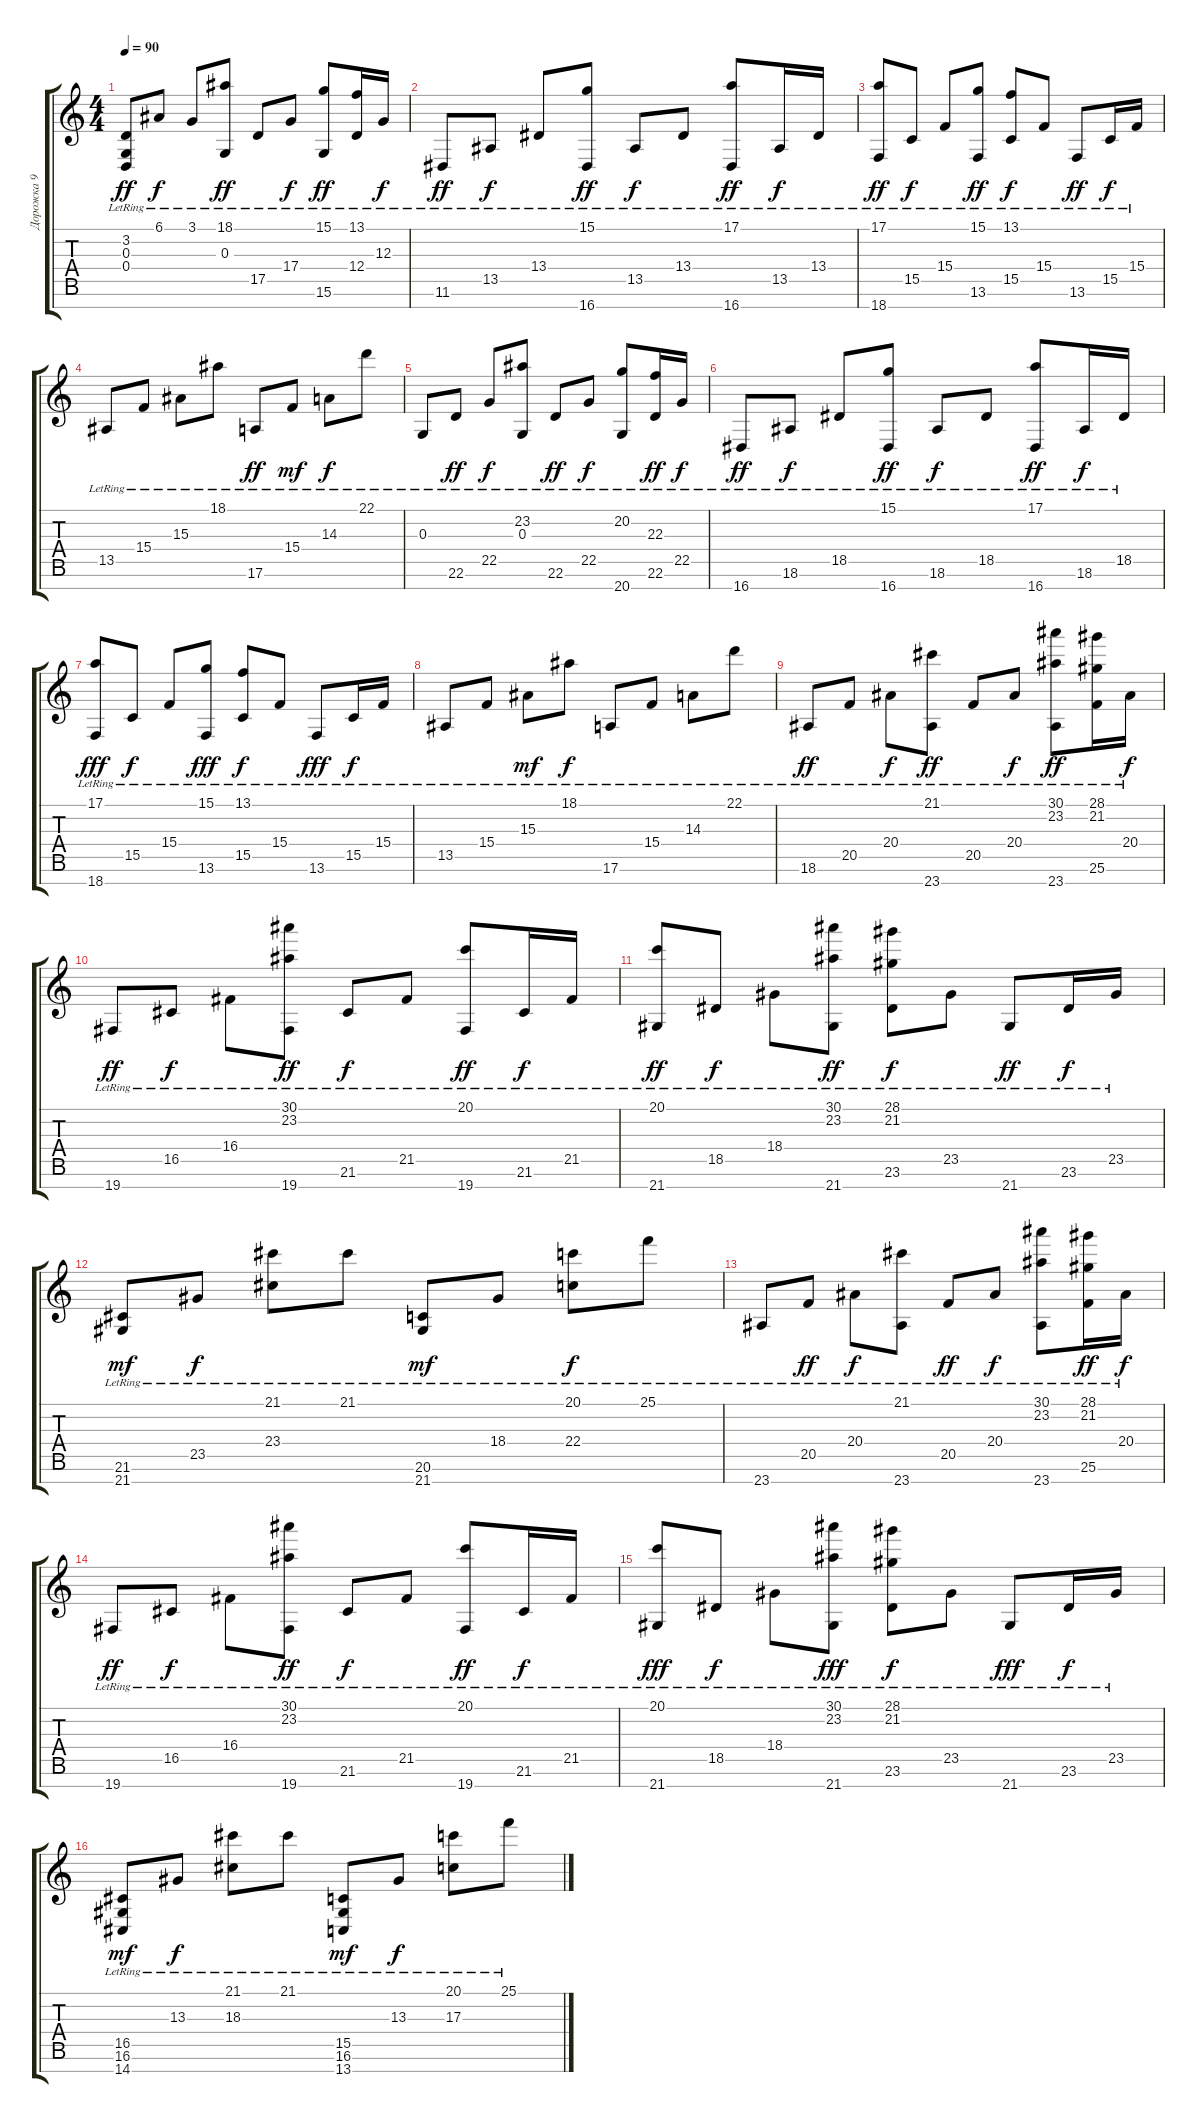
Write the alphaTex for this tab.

\track ("Дорожка 9" "Дорожка 9") {instrument brightacousticpiano}
\staff {score tabs}
\tuning (E4 B3 G3 D3 A2 E2 B1) {hide}
\ts (4 4)
\tempo 90
\clef g2
\ks c
(3.2{lr} 0.3{lr} 0.4{lr}).8{dy ff} 6.1{lr}.8{dy f} 3.1{lr}.8 (18.1{lr} 0.3{lr}).8{dy ff} 17.5{lr}.8 17.4{lr}.8{dy f} (15.1{lr} 15.6{lr}).8{dy ff} (13.1{lr} 12.4{lr}).16 12.3{lr}.16{dy f} |
11.6{lr}.8{dy ff} 13.5{lr}.8{dy f} 13.4{lr}.8 (15.1{lr} 16.7{lr}).8{dy ff} 13.5{lr}.8{dy f} 13.4{lr}.8 (17.1{lr} 16.7{lr}).8{dy ff} 13.5{lr}.16{dy f} 13.4{lr}.16 |
(17.1{lr} 18.7{lr}).8{dy ff} 15.5{lr}.8{dy f} 15.4{lr}.8 (15.1{lr} 13.6{lr}).8{dy ff} (13.1{lr} 15.5{lr}).8{dy f} 15.4{lr}.8 13.6{lr}.8{dy ff} 15.5{lr}.16{dy f} 15.4{lr}.16 |
13.5{lr}.8 15.4{lr}.8 15.3{lr}.8 18.1{lr}.8 17.6{lr}.8{dy ff} 15.4{lr}.8{dy mf} 14.3{lr}.8{dy f} 22.1{lr}.8 |
0.3{lr}.8 22.6{lr}.8{dy ff} 22.5{lr}.8{dy f} (23.2{lr} 0.3{lr}).8 22.6{lr}.8{dy ff} 22.5{lr}.8{dy f} (20.2{lr} 20.7{lr}).8 (22.3{lr} 22.6{lr}).16{dy ff} 22.5{lr}.16{dy f} |
16.7{lr}.8{dy ff} 18.6{lr}.8{dy f} 18.5{lr}.8 (15.1{lr} 16.7{lr}).8{dy ff} 18.6{lr}.8{dy f} 18.5{lr}.8 (17.1{lr} 16.7{lr}).8{dy ff} 18.6{lr}.16{dy f} 18.5{lr}.16 |
(17.1{lr} 18.7{lr}).8{dy fff} 15.5{lr}.8{dy f} 15.4{lr}.8 (15.1{lr} 13.6{lr}).8{dy fff} (13.1{lr} 15.5{lr}).8{dy f} 15.4{lr}.8 13.6{lr}.8{dy fff} 15.5{lr}.16{dy f} 15.4{lr}.16 |
13.5{lr}.8 15.4{lr}.8 15.3{lr}.8{dy mf} 18.1{lr}.8{dy f} 17.6{lr}.8 15.4{lr}.8 14.3{lr}.8 22.1{lr}.8 |
18.6{lr}.8{dy ff} 20.5{lr}.8 20.4{lr}.8{dy f} (21.1{lr} 23.7{lr}).8{dy ff} 20.5{lr}.8 20.4{lr}.8{dy f} (30.1{lr} 23.2{lr} 23.7{lr}).8{dy ff} (28.1{lr} 21.2{lr} 25.6{lr}).16 20.4{lr}.16{dy f} |
19.7{lr}.8{dy ff} 16.5{lr}.8{dy f} 16.4{lr}.8 (30.1{lr} 23.2{lr} 19.7{lr}).8{dy ff} 21.6{lr}.8{dy f} 21.5{lr}.8 (20.1{lr} 19.7{lr}).8{dy ff} 21.6{lr}.16{dy f} 21.5{lr}.16 |
(20.1{lr} 21.7{lr}).8{dy ff} 18.5{lr}.8{dy f} 18.4{lr}.8 (30.1{lr} 23.2{lr} 21.7{lr}).8{dy ff} (28.1{lr} 21.2{lr} 23.6{lr}).8{dy f} 23.5{lr}.8 21.7{lr}.8{dy ff} 23.6{lr}.16{dy f} 23.5{lr}.16 |
(21.6{lr} 21.7{lr}).8{dy mf} 23.5{lr}.8{dy f} (21.1{lr} 23.4{lr}).8 21.1{lr}.8 (20.6{lr} 21.7{lr}).8{dy mf} 18.4{lr}.8 (20.1{lr} 22.4{lr}).8{dy f} 25.1{lr}.8 |
23.7{lr}.8 20.5{lr}.8{dy ff} 20.4{lr}.8{dy f} (21.1{lr} 23.7{lr}).8 20.5{lr}.8{dy ff} 20.4{lr}.8{dy f} (30.1{lr} 23.2{lr} 23.7{lr}).8 (28.1{lr} 21.2{lr} 25.6{lr}).16{dy ff} 20.4{lr}.16{dy f} |
19.7{lr}.8{dy ff} 16.5{lr}.8{dy f} 16.4{lr}.8 (30.1{lr} 23.2{lr} 19.7{lr}).8{dy ff} 21.6{lr}.8{dy f} 21.5{lr}.8 (20.1{lr} 19.7{lr}).8{dy ff} 21.6{lr}.16{dy f} 21.5{lr}.16 |
(20.1{lr} 21.7{lr}).8{dy fff} 18.5{lr}.8{dy f} 18.4{lr}.8 (30.1{lr} 23.2{lr} 21.7{lr}).8{dy fff} (28.1{lr} 21.2{lr} 23.6{lr}).8{dy f} 23.5{lr}.8 21.7{lr}.8{dy fff} 23.6{lr}.16{dy f} 23.5{lr}.16 |
(16.5{lr} 16.6{lr} 14.7{lr}).8{dy mf} 13.3{lr}.8{dy f} (21.1{lr} 18.3{lr}).8 21.1{lr}.8 (15.5{lr} 16.6{lr} 13.7{lr}).8{dy mf} 13.3{lr}.8{dy f} (20.1{lr} 17.3{lr}).8 25.1{lr}.8
